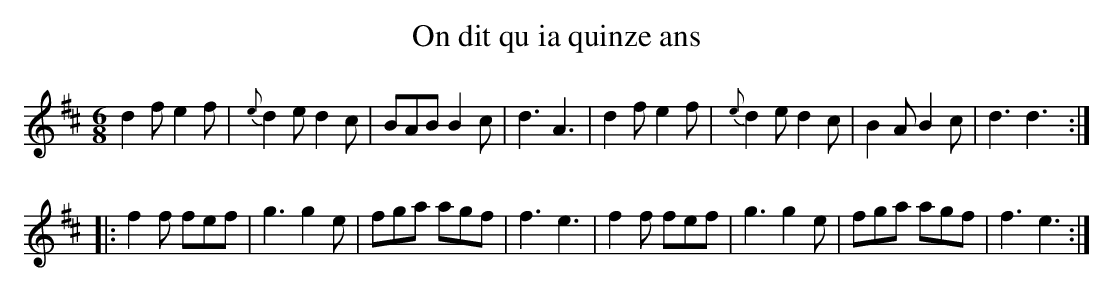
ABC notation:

X:1
T:On dit qu ia quinze ans
M:6/8
K:D
d2f e2f| {e}d2e d2c| BAB B2c| d3 A3|\
d2f e2f|  {e}d2e d2c| B2A B2c| d3 d3::
f2f fef| g3 g2e| fga agf| f3 e3|\
f2f fef| g3 g2e| fga agf| f3 e3:|
